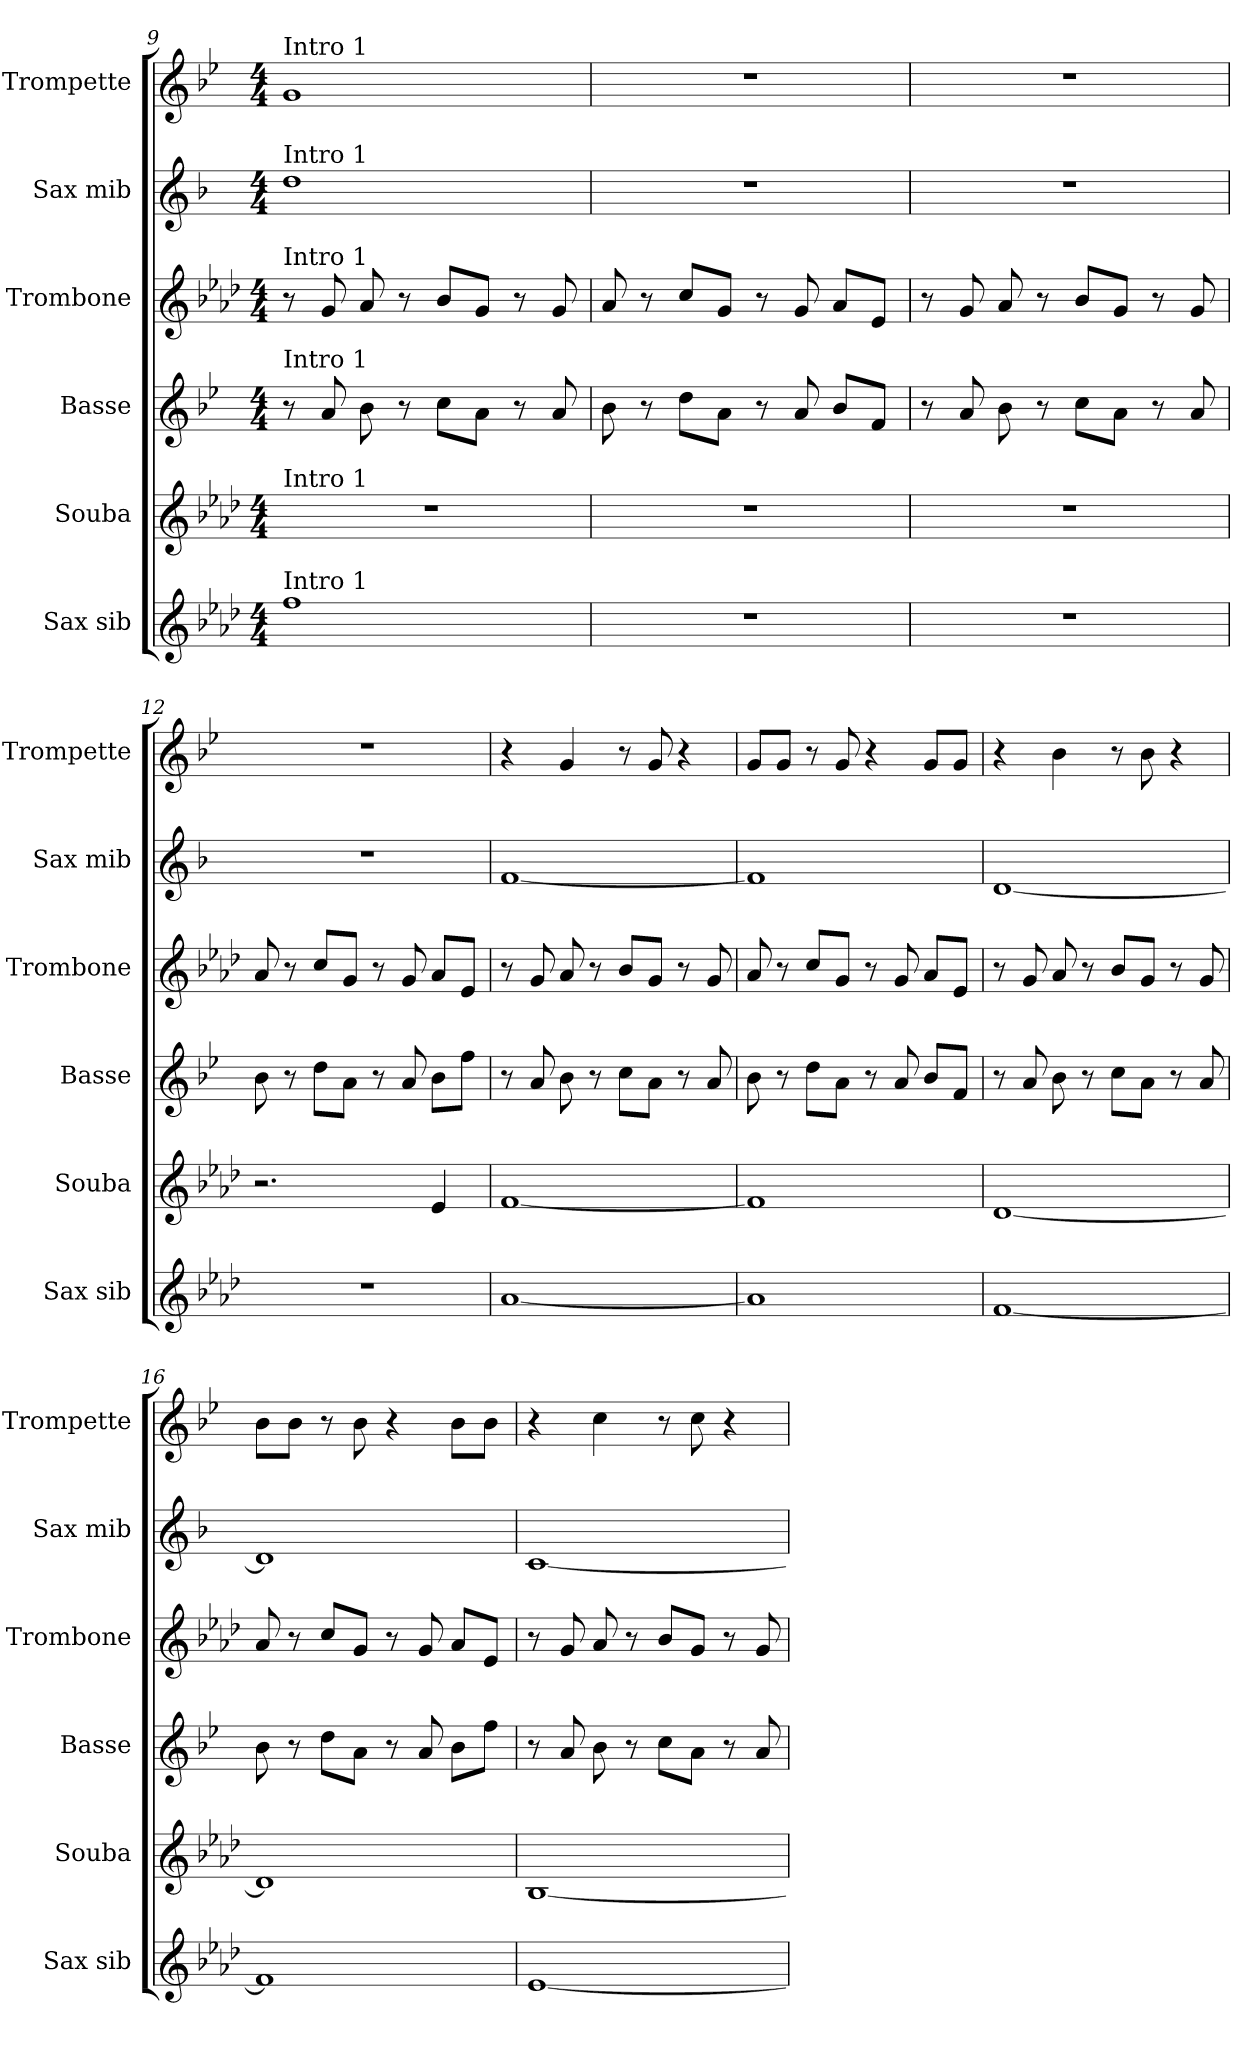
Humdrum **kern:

**kern	**kern	**kern	**kern	**kern	**kern
*part6	*part5	*part4	*part3	*part2	*part1
*staff6	*staff5	*staff4	*staff3	*staff2	*staff1
*I"Sax sib	*I"Souba	*I"Basse	*I"Trombone	*I"Sax mib	*I"Trompette
*I'Sax sib	*I'Souba	*I'Basse	*I'Trombone	*I'Sax mib	*I'Trompette
*clefG2	*clefG2	*clefG2	*clefG2	*clefG2	*clefG2
*ITrd8c14	*ITrd15c26	*ITrd4c7	*ITrd8c14	*ITrd5c9	*ITrd1c2
*k[b-e-a-d-]	*k[b-e-a-d-]	*k[b-e-a-]	*k[b-e-a-d-]	*k[b-e-a-d-]	*k[b-e-a-d-]
*M4/4	*M4/4	*M4/4	*M4/4	*M4/4	*M4/4
=9	=9	=9	=9	=9	=9
!	!	!	!	!	!LO:TX:t=Intro 1
!	!	!	!	!LO:TX:t=Intro 1	!
!	!	!	!LO:TX:t=Intro 1	!	!
!	!	!LO:TX:t=Intro 1	!	!	!
!	!LO:TX:t=Intro 1	!	!	!	!
!LO:TX:t=Intro 1	!	!	!	!	!
1f	1r	8r	8r	1f	1f
.	.	8d	8G	.	.
.	.	8e-	8A-	.	.
.	.	8r	8r	.	.
.	.	8fL	8B-L	.	.
.	.	8dJ	8GJ	.	.
.	.	8r	8r	.	.
.	.	8d	8G	.	.
=10	=10	=10	=10	=10	=10
1r	1r	8e-	8A-	1r	1r
.	.	8r	8r	.	.
.	.	8gL	8cL	.	.
.	.	8dJ	8GJ	.	.
.	.	8r	8r	.	.
.	.	8d	8G	.	.
.	.	8e-L	8A-L	.	.
.	.	8B-J	8E-J	.	.
=11	=11	=11	=11	=11	=11
1r	1r	8r	8r	1r	1r
.	.	8d	8G	.	.
.	.	8e-	8A-	.	.
.	.	8r	8r	.	.
.	.	8fL	8B-L	.	.
.	.	8dJ	8GJ	.	.
.	.	8r	8r	.	.
.	.	8d	8G	.	.
=12	=12	=12	=12	=12	=12
1r	2.r	8e-	8A-	1r	1r
.	.	8r	8r	.	.
.	.	8gL	8cL	.	.
.	.	8dJ	8GJ	.	.
.	.	8r	8r	.	.
.	.	8d	8G	.	.
.	4EE-	8e-L	8A-L	.	.
.	.	8b-J	8E-J	.	.
=13	=13	=13	=13	=13	=13
[1A-	[1FF	8r	8r	[1A-	4r
.	.	8d	8G	.	.
.	.	8e-	8A-	.	4f
.	.	8r	8r	.	.
.	.	8fL	8B-L	.	8r
.	.	8dJ	8GJ	.	8f
.	.	8r	8r	.	4r
.	.	8d	8G	.	.
=14	=14	=14	=14	=14	=14
1A-]	1FF]	8e-	8A-	1A-]	8fL
.	.	8r	8r	.	8fJ
.	.	8gL	8cL	.	8r
.	.	8dJ	8GJ	.	8f
.	.	8r	8r	.	4r
.	.	8d	8G	.	.
.	.	8e-L	8A-L	.	8fL
.	.	8B-J	8E-J	.	8fJ
=15	=15	=15	=15	=15	=15
[1F	[1DD-	8r	8r	[1F	4r
.	.	8d	8G	.	.
.	.	8e-	8A-	.	4a-
.	.	8r	8r	.	.
.	.	8fL	8B-L	.	8r
.	.	8dJ	8GJ	.	8a-
.	.	8r	8r	.	4r
.	.	8d	8G	.	.
=16	=16	=16	=16	=16	=16
1F]	1DD-]	8e-	8A-	1F]	8a-L
.	.	8r	8r	.	8a-J
.	.	8gL	8cL	.	8r
.	.	8dJ	8GJ	.	8a-
.	.	8r	8r	.	4r
.	.	8d	8G	.	.
.	.	8e-L	8A-L	.	8a-L
.	.	8b-J	8E-J	.	8a-J
=17	=17	=17	=17	=17	=17
[1E-	[1BBB-	8r	8r	[1E-	4r
.	.	8d	8G	.	.
.	.	8e-	8A-	.	4b-
.	.	8r	8r	.	.
.	.	8fL	8B-L	.	8r
.	.	8dJ	8GJ	.	8b-
.	.	8r	8r	.	4r
.	.	8d	8G	.	.
=	=	=	=	=	=
*-	*-	*-	*-	*-	*-
